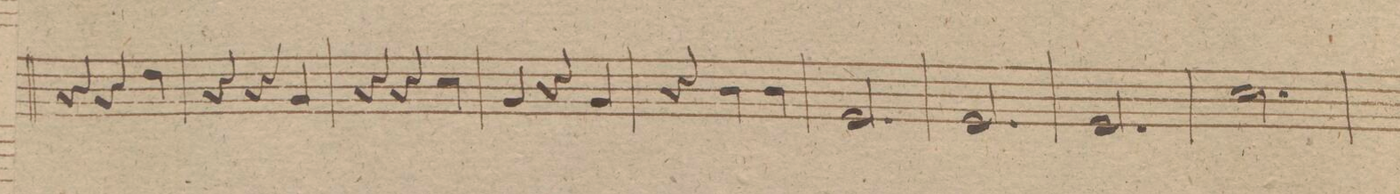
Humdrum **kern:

**kern	**dynam
*I"Corno 2do in A.	*
*clefG2	*
*k[f#]	*
*M3/4	*
4r	.
4r	.
4a/	.
=44	=44
4r	.
4r	.
4d/	.
=45	=45
4r	.
4r	.
4g/	.
=46	=46
4d/	.
4r	.
4d/	.
=47	=47
4r	.
4f#/	.
4f#/	.
=48	=48
2.B/	.
=49	=49
2.B/	.
=50	=50
2.B/	.
=51	=51
*2\right	*
2.g/	.
=52	=52
*-	*-
